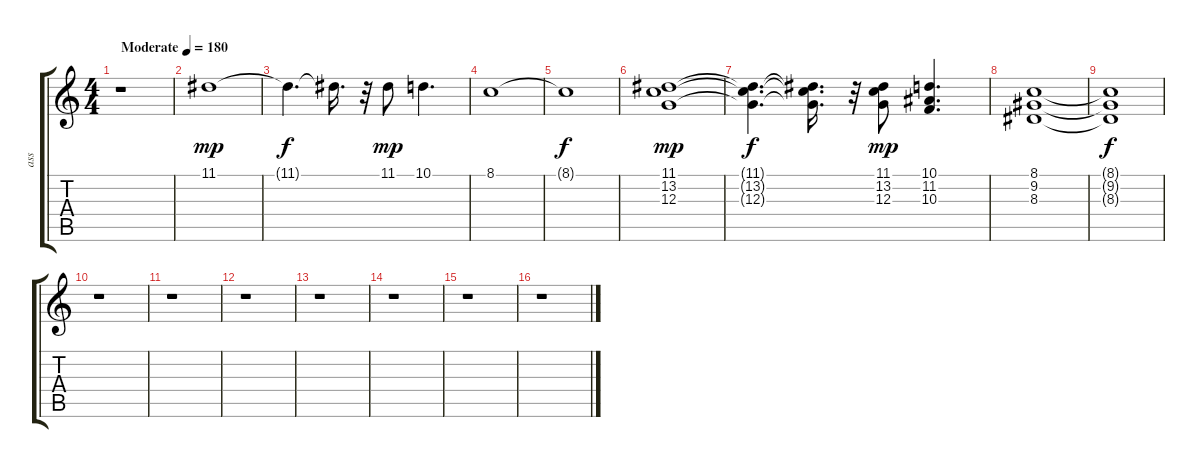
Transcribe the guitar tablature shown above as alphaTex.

\track ("ass" "ass") {instrument synthbrass1}
\staff {score tabs}
\tuning (E4 B3 G3 D3 A2 E2) {hide}
\ts (4 4)
\tempo (180 "Moderate")
\clef g2
\ks c
r.1{dy mp instrument synthbrass1} |
11.1.1 |
11.1{t}.4{d dy f} 11.1{t}.16{d} r.32 11.1.8{dy mp} 10.1.4{d} |
8.1.1 |
8.1{t}.1{dy f} |
(11.1 13.2 12.3).1{dy mp} |
(11.1{t} 13.2{t} 12.3{t}).4{d dy f} (11.1{t} 13.2{t} 12.3{t}).16{d} r.32 (11.1 13.2 12.3).8{dy mp} (10.1 11.2 10.3).4{d} |
(8.1 9.2 8.3).1 |
(8.1{t} 9.2{t} 8.3{t}).1{dy f} |
r.1 |
r.1 |
r.1 |
r.1 |
r.1 |
r.1 |
r.1
